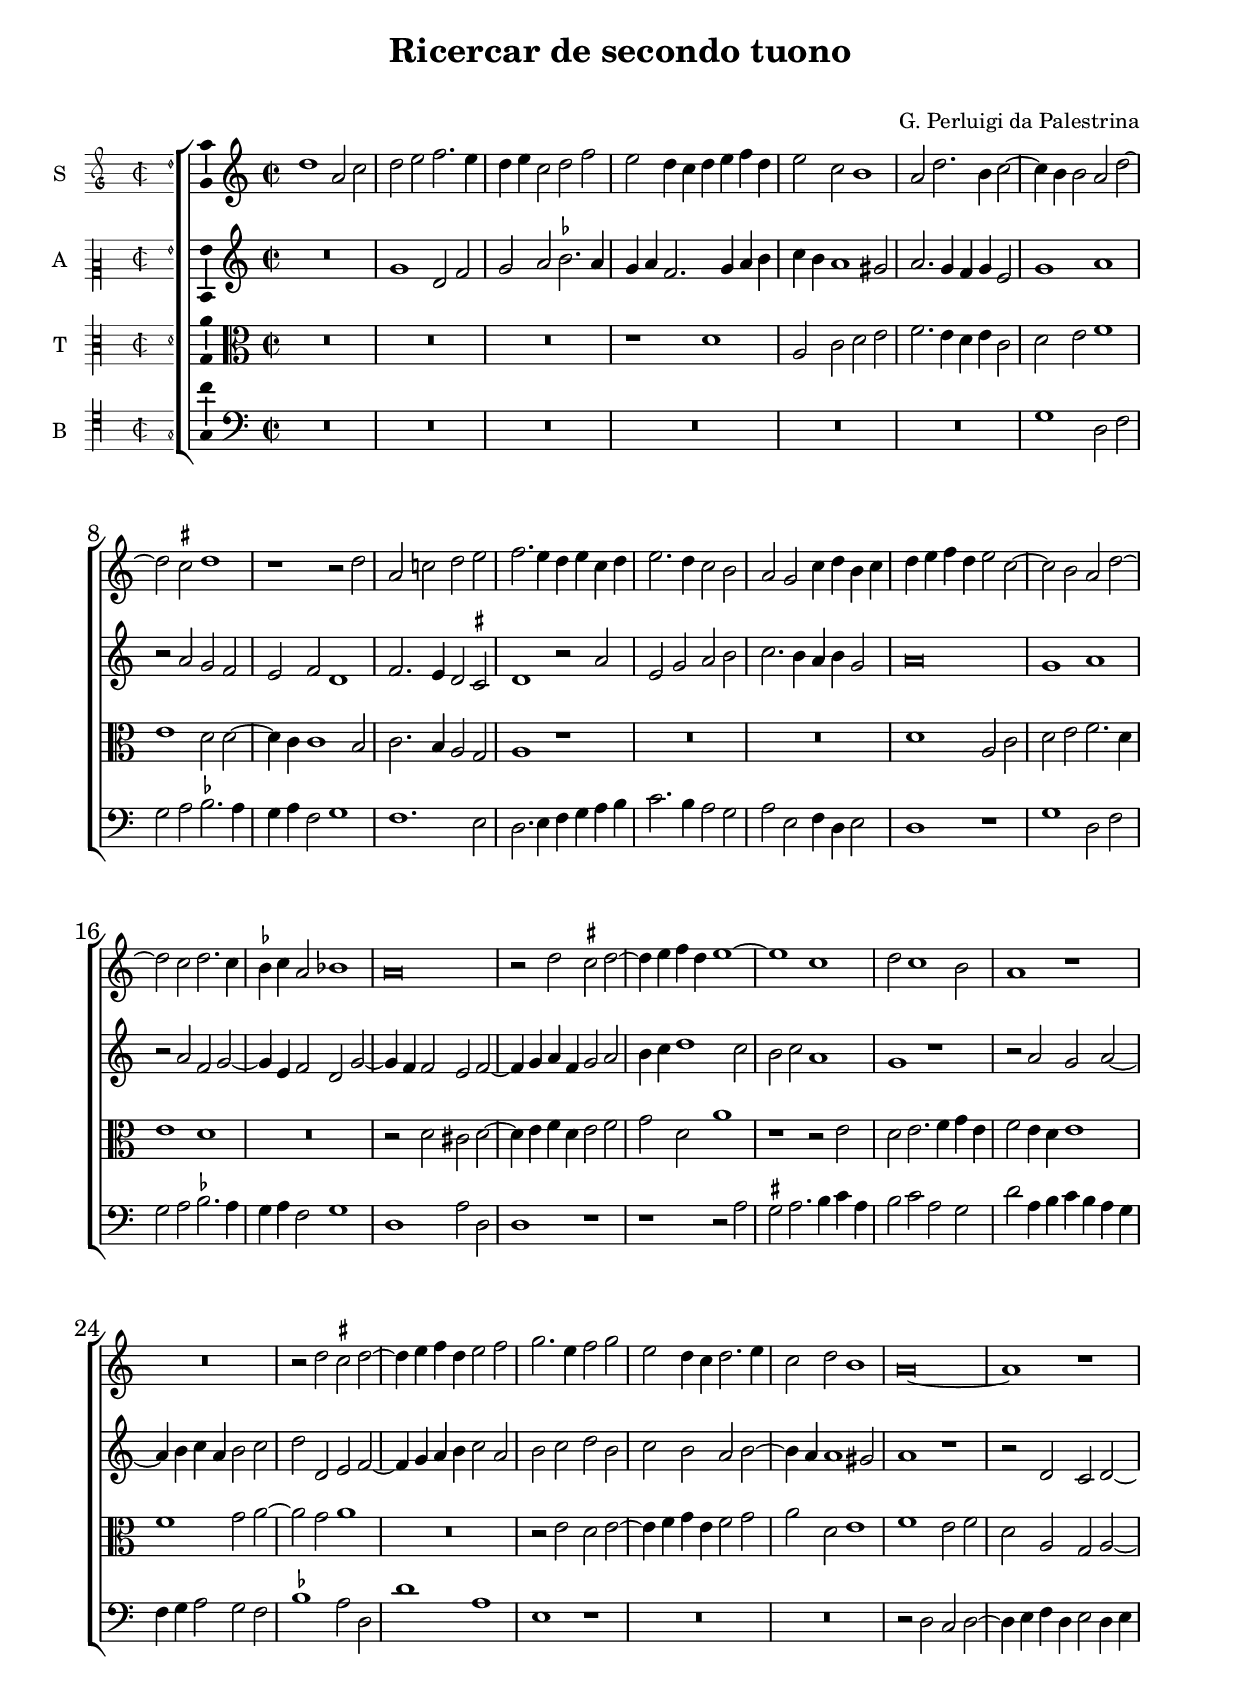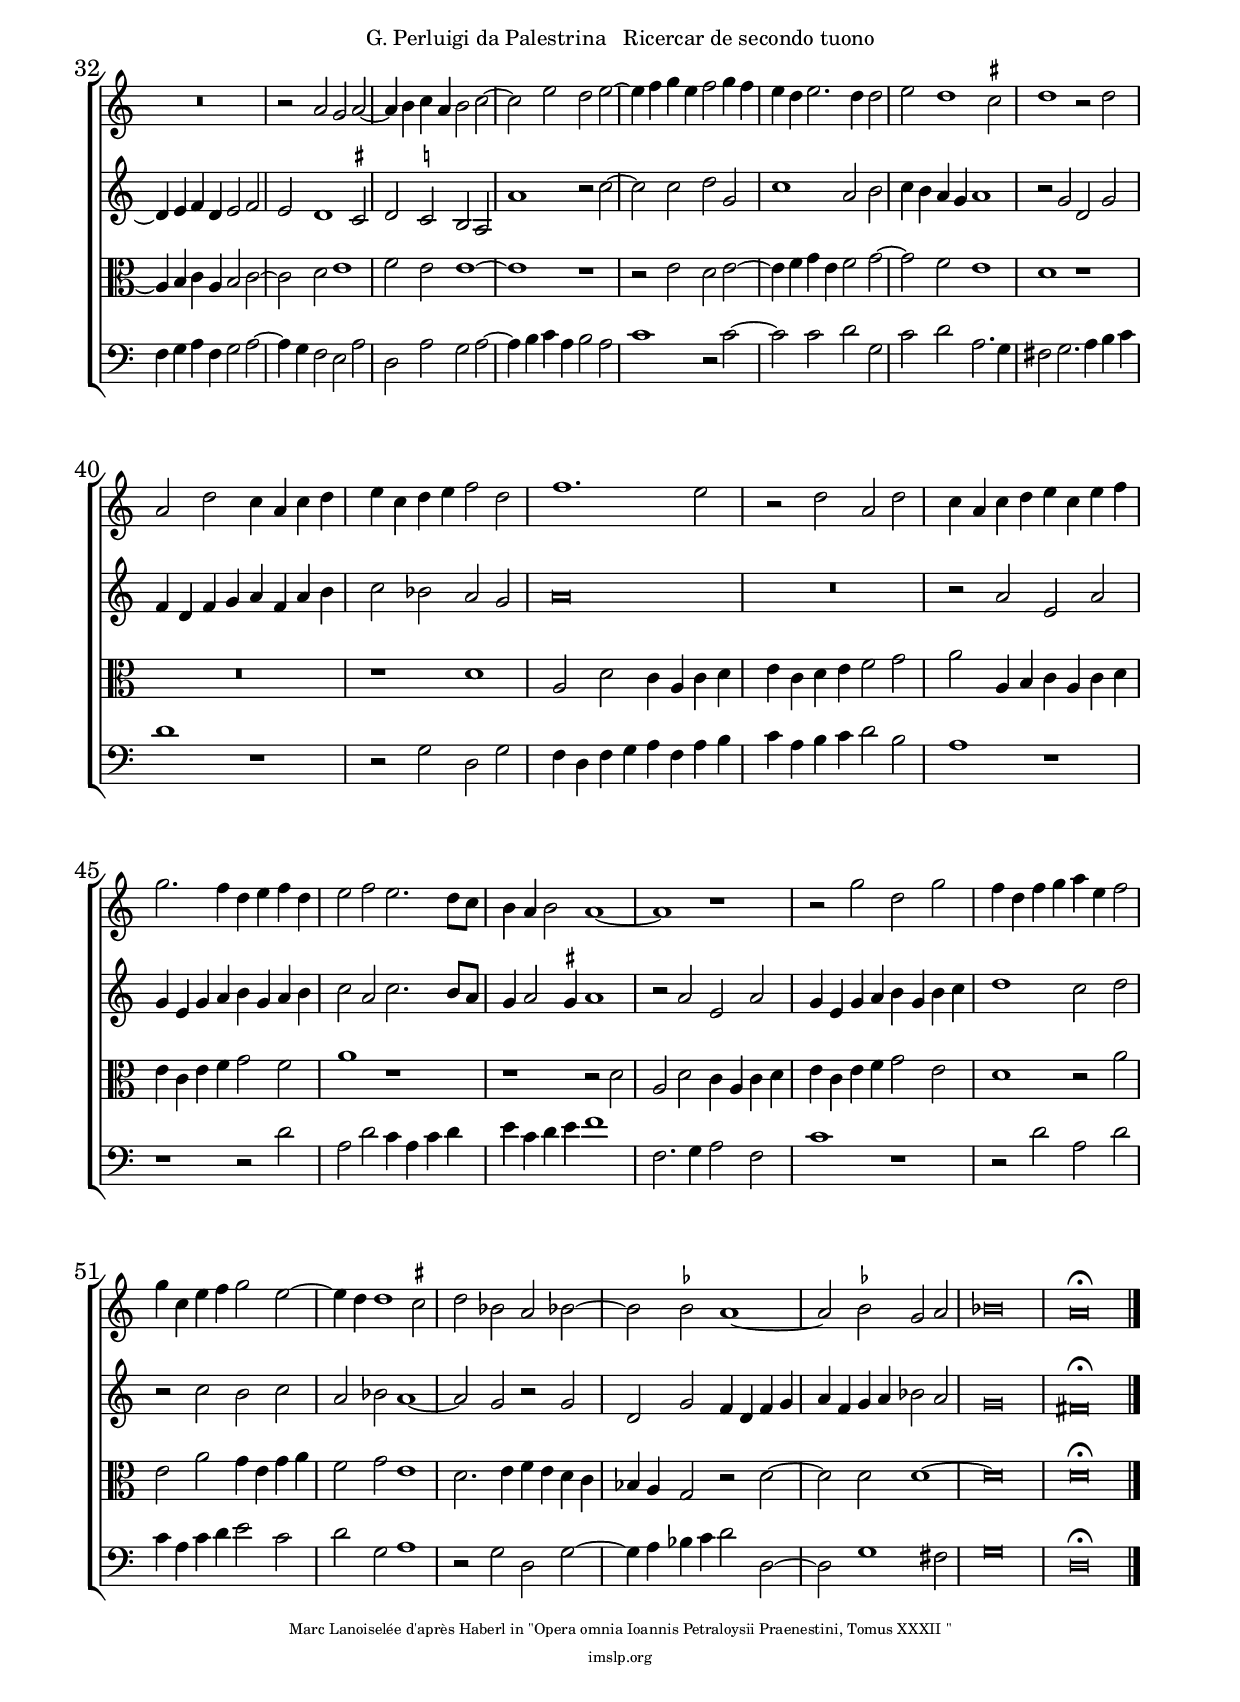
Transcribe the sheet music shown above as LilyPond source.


\paper {
  
  %indent = 20\mm  
  line-width = 176\mm		%160
  ragged-bottom = ##t
        oddHeaderMarkup = \markup \fill-line {
    % interpret markup if its not first page of the current book(part)
    \on-the-fly #not-first-page \line { "'"  \fromproperty #'header:title
"'" }
  }
  evenHeaderMarkup = \markup \fill-line {
    % interpret markup if its not first page of the current book(part)
    \on-the-fly #not-first-page \line {  \fromproperty #'header:composer " " \fromproperty #'header:title
 }
  }
  system-system-spacing = #'((basic-distance . 15) (padding . 1))
  bottom-margin = 15\mm
  
}

\layout {
  
     \context {
      \Score
      \override SpacingSpanner.common-shortest-duration =
        #(ly:make-moment 6/4)
    }
    \context {
    \Voice
    \consists "Ambitus_engraver"
    \override StaffSymbol.thickness = #1.75
  }
}


\version "2.19.40"

#(set-global-staff-size 18.4)

\header {
  
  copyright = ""
    
  title = "Ricercar de secondo tuono"
  
  subtitle = " "
  
  composer = "G. Perluigi da Palestrina"
  
  arranger = ""
  
  instrument = ""
  
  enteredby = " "
  
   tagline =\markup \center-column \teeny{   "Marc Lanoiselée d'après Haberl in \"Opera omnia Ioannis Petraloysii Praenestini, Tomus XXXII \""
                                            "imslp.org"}
  
  % metre = "metre"
  
  % opus = "opus"
  
  %piece = "Tragédie David et Jonathas 1688"
  
  % poet = "poet"
  
  %copyright = \markup { \fontsize #-3 "non-commercial copy Welcome. Arrangement Marc  Lanoiselée d'après fond Philidor BNF"}
  
  
  
  
  
}



%///////////////Outils pour Parties///////////////// 

%\partial 4*2 \repeat volta 2{   

%\alternative{{\partial 4*1 fin1 }  { fin2  \bar "|." }} 

%\set Staff.clefTransposition = #7

%^\markup{\center-column { (tr) }}

%\set Score.repeatCommands = #'((volta "1") ) 

%\set Score.repeatCommands = #'((volta #f))

%/////////////////////////////////////////////////////
ficta = { \once \set suggestAccidentals = ##t }
hem = ^\markup{  \pad-around #0.4 \rotate # -90  "[ "}  %hémiole sur une note

delb =\override Staff.BarLine.transparent = ##t %bar transparent
adelb = \revert Staff.BarLine.transparent           %fin bar transparent

Cbarre={  \numericTimeSignature  %C barré aves 4/2
  \time 2/1
  \once \override Staff.TimeSignature.stencil = #ly:text-interface::print 
  \once \override Staff.TimeSignature.text = \markup \musicglyph 
#"timesig.C22" 
  \time 4/2 }

%************PartieUn**********************************
IncipitPartieUn ={ 
  
    \time 2/2
    \clef "petrucci-g"
    \key c \major
    d''1}

PartieUn = {
  \override NoteHead.style = #'baroque
   \override Score.BarNumber.font-size = #1
 \clef "treble"
 \key c\major
 \time 4/2
 \Cbarre
  d''1 a'2 c''2  |  % 1
 d''2 e''2 f''2. e''4  |  % 2
 d''4 e''4 c''2 d''2 f''2  |  % 3
 e''2 d''4 c''4 d''4 e''4 f''4 d''4  |  % 4
 e''2 c''2 b'1  |  % 5
 a'2 d''2. b'4 c''2 ~    |  % 6
 c''4 b'4 b'2 a'2 d''2 ~  |  % 7

 d''2 \ficta cis''2 d''1  |  % 8
 r1 r2  d''2  |  % 9
 a'2 c''!2 d''2 e''2  |  % 10
 f''2. e''4 d''4 e''4 c''4 d''4  |  % 11
 e''2. d''4 c''2 b'2  |  % 12
 a'2 g'2 c''4 d''4 b'4 c''4  |  % 13
 d''4 e''4 f''4 d''4 e''2 c''2 ~  |  % 14
% %%%
 c''2 b'2 a'2 d''2 ~  |  % 15
 \break
 
 d''2 c''2 d''2. c''4  |  % 16
 \ficta bes'4 c''4 a'2 bes'!1  |  % 17
 a'\breve  |  % 18
 r2  d''2 \ficta cis''2 d''2 ~  |  % 19
 d''4 e''4 f''4 d''4 e''1 ~  |  % 20
 e''1 c''1  |  % 21
% %%%
 d''2 c''1 b'2  |  % 22
 a'1 r1   |  % 23
 \break
 R\breve   |  % 24
 r2  d''2 \ficta cis''2 d''2 ~  |  % 25
 d''4 e''4 f''4 d''4 e''2 f''2  |  % 26
 g''2. e''4 f''2 g''2  |  % 27
 e''2 d''4 c''4 d''2. e''4  |  % 28
 % %%
 c''2 d''2 b'1  |  % 29
 a'\breve ~  |  % 30
 a'1 r1   |  % 31
\break
 R\breve   |  % 32
 r2  a'2 g'2 a'2 ~  |  % 33
 a'4 b'4 c''4 a'4 b'2 c''2 ~  |  % 34
 c''2 e''2 d''2 e''2 ~  |  % 35
 % %%
 e''4 f''4 g''4 e''4 f''2 g''4 f''4  |  % 36
 e''4 d''4 e''2. d''4 d''2  |  % 37
 e''2 d''1 \ficta cis''2  |  % 38
 d''1 r2  d''2  |  % 39
 \break
 a'2 d''2 c''4 a'4 c''4 d''4  |  % 40
 e''4 c''4 d''4 e''4 f''2 d''2  |  % 41
 f''1. e''2  |  % 42
 % %%
 r2  d''2 a'2 d''2  |  % 43
 c''4 a'4 c''4 d''4 e''4 c''4 e''4 f''4  |  % 44
 g''2. f''4 d''4 e''4 f''4 d''4  |  % 45
 e''2 f''2 e''2. d''8 c''8  |  % 46
 b'4 a'4 b'2 a'1 ~  |  % 47
 a'1 r1   |  % 48
 r2  g''2 d''2 g''2  |  % 49
 % %%
 f''4 d''4 f''4 g''4 a''4 e''4 f''2  |  % 50
 g''4 c''4 e''4 f''4 g''2 e''2 ~  |  % 51
 e''4 d''4 d''1 \ficta cis''2  |  % 52
 d''2 bes'2 a'2 bes'!2 ~  |  % 53
 bes'2 \ficta bes'2 a'1 ~  |  % 54
 a'2 \ficta bes'2 g'2 a'2  |  % 55
 bes'\breve  |  % 56
 a'\breve^\fermata
 \bar "|."

 


  }
  
%************PartieDeux**********************************
IncipitPartieDeux ={ 
  
    \time 2/2
    \clef "petrucci-c2"
    \key c \major
    g'1}


PartieDeux = {
  \override NoteHead.style = #'baroque
 \clef "treble"  %"treble"
 \key c\major
 \time 4/2
 \Cbarre
  R\breve   |  % 1
 g'1 d'2 f'2  |  % 2
 g'2 a'2 \ficta bes'2. a'4  |  % 3
 g'4 a'4 f'2. g'4 a'4 b'4  |  % 4
 c''4 b'4 a'1 gis'2  |  % 5
 a'2. g'4 f'4 g'4 e'2  |  % 6
 g'1 a'1  |  % 7
 r2  a'2 g'2 f'2  |  % 8
 e'2 f'2 d'1  |  % 9
 f'2. e'4 d'2  \ficta cis'2  |  % 10
 d'1 r2  a'2  |  % 11
 e'2 g'2 a'2 b'2  |  % 12
 c''2. b'4 a'4 b'4 g'2  |  % 13
 a'\breve  |  % 14
 g'1 a'1  |  % 15
 r2  a'2 f'2 g'2 ~  |  % 16
 g'4 e'4 f'2 d'2 g'2 ~  |  % 17
 g'4 f'4 f'2 e'2 f'2 ~  |  % 18
 f'4 g'4 a'4 f'4 g'2 a'2  |  % 19
 b'4 c''4 d''1 c''2  |  % 20
 b'2 c''2 a'1  |  % 21
 g'1 r1   |  % 22
 r2  a'2 g'2 a'2 ~  |  % 23
 a'4 b'4 c''4 a'4 b'2 c''2  |  % 24
 d''2 d'2 e'2 f'2 ~  |  % 25
 f'4 g'4 a'4 b'4 c''2 a'2  |  % 26
 b'2 c''2 d''2 b'2  |  % 27
 c''2 b'2 a'2 b'2 ~  |  % 28
 b'4 a'4 a'1 gis'2  |  % 29
 a'1 r1   |  % 30
 r2  d'2 c'2 d'2 ~  |  % 31
 d'4 e'4 f'4 d'4 e'2 f'2  |  % 32
 e'2 d'1 \ficta cis'2  |  % 33
 d'2 \ficta c'!2 b2 a2  |  % 34
 a'1 r2  c''2 ~  |  % 35
 c''2 c''2 d''2 g'2  |  % 36
 c''1 a'2 b'2  |  % 37
 c''4 b'4 a'4 g'4 a'1  |  % 38
 r2  g'2 d'2 g'2  |  % 39
 f'4 d'4 f'4 g'4 a'4 f'4 a'4 b'4  |  % 40
 c''2 bes'2 a'2 g'2  |  % 41
 a'\breve  |  % 42
 R\breve   |  % 43
 r2  a'2 e'2 a'2  |  % 44
 g'4 e'4 g'4 a'4 b'4 g'4 a'4 b'4  |  % 45
 c''2 a'2 c''2. b'8 a'8  |  % 46
 g'4 a'2 \ficta gis'!4 a'1  |  % 47
 r2  a'2 e'2 a'2  |  % 48
 g'4 e'4 g'4 a'4 b'4 g'4 b'4 c''4  |  % 49
 d''1 c''2 d''2  |  % 50
 r2  c''2 b'2 c''2  |  % 51
 a'2 bes'2 a'1 ~  |  % 52
 a'2 g'2 r2  g'2  |  % 53
 d'2 g'2 f'4 d'4 f'4 g'4  |  % 54
 a'4 f'4 g'4 a'4 bes'2 a'2  |  % 55
 g'\breve  |  % 56
 fis'\breve^\fermata
 \bar "|."


}


%****************Partietrois********************************
IncipitPartieTrois ={   
    \time 2/2
    \clef "petrucci-c3"
    \key c \major
    d'1}



PartieTrois = {
  \override NoteHead.style = #'baroque
 \clef "alto"
 \key c\major
 \time 4/2
 \Cbarre
 R\breve*3   |  % 1
 %R\breve   |  % 2
 %R\breve   |  % 3
 r1  d'1  |  % 4
 a2 c'2 d'2 e'2  |  % 5
 f'2. e'4 d'4 e'4 c'2  |  % 6
 d'2 e'2 f'1  |  % 7
 e'1 d'2 d'2 ~  |  % 8
 d'4 c'4 c'1 b2  |  % 9
 c'2. b4 a2 g2  |  % 10
 a1 r1   |  % 11
 R\breve*2   |  % 12
 
 d'1 a2 c'2  |  % 14
 d'2 e'2 f'2. d'4  |  % 15
 e'1 d'1  |  % 16
 R\breve   |  % 17
 r2  d'2 cis'2 d'2 ~  |  % 18
 d'4 e'4 f'4 d'4 e'2 f'2  |  % 19
 g'2 d'2 a'1  |  % 20
 r1 r2 e'2  |  % 21
 d'2 e'2. f'4 g'4 e'4  |  % 22
 f'2 e'4 d'4 e'1  |  % 23
 f'1 g'2 a'2 ~  |  % 24
 a'2 g'2 a'1  |  % 25
 R\breve   |  % 26
 r2  e'2 d'2 e'2 ~  |  % 27
 e'4 f'4 g'4 e'4 f'2 g'2  |  % 28
 a'2 d'2 e'1  |  % 29
 f'1 e'2 f'2   |  % 30
 d'2 a2 g2 a2 ~  |  % 31
 a4 b4 c'4 a4 b2 c'2 ~  |  % 32
 c'2 d'2 e'1  |  % 33
 f'2 e'2 e'1 ~  |  % 34
 e'1 r1   |  % 35
 r2  e'2 d'2 e'2 ~   |  % 36
 e'4 f'4 g'4 e'4 f'2 g'2 ~  |  % 37
 g'2 f'2 e'1  |  % 38
 d'1 r1   |  % 39
 R\breve   |  % 40
 r1  d'1  |  % 41
 a2 d'2 c'4 a4 c'4 d'4  |  % 42
 e'4 c'4 d'4 e'4 f'2 g'2  |  % 43
 a'2 a4 b4 c'4 a4 c'4 d'4  |  % 44
 \break
 e'4 c'4 e'4 f'4 g'2 f'2  |  % 45
 a'1 r1   |  % 46
 r1 r2 d'2  |  % 47
 a2 d'2 c'4 a4 c'4 d'4  |  % 48
 e'4 c'4 e'4 f'4 g'2 e'2  |  % 49
 d'1 r2  a'2  |  % 50
 e'2 a'2 g'4 e'4 g'4 a'4  |  % 51
 f'2 g'2 e'1  |  % 52
 d'2. e'4 f'4 e'4 d'4 c'4  |  % 53
 bes4 a4 g2 r2  d'2 ~  |  % 54
 d'2 d'2 d'1 ~  |  % 55
 d'\breve  |  % 56
 d'\breve^\fermata
 \bar "|."
  

}


%****************PartieQuatre********************************
IncipitPartieQuatre ={   
     \time 2/2
    \clef "petrucci-c4"
    \key c \major
    g1}


PartieQuatre = {
  \override NoteHead.style = #'baroque
  \clef "bass"
 \key c\major
 \time 4/2
 \Cbarre
 R\breve*6   |  % 1
  g1 d2 f2  |  % 7
 g2 a2 \ficta bes2. a4  |  % 8
 g4 a4 f2 g1  |  % 9
 f1. e2  |  % 10
 d2. e4 f4 g4 a4 b4  |  % 11
 c'2. b4 a2 g2  |  % 12
 a2 e2 f4 d4 e2  |  % 13
 d1 r1   |  % 14
 g1 d2 f2  |  % 15
 g2 a2 \ficta bes2. a4  |  % 16
 g4 a4 f2 g1  |  % 17
 d1 a2 d2  |  % 18
 d1 r1   |  % 19
 r1 r2  a2  |  % 20
 \ficta gis2 a2. b4 c'4 a4  |  % 21
 b2 c'2 a2 g2  |  % 22
 d'2 a4 b4 c'4 b4 a4 g4  |  % 23
 f4 g4 a2 g2 f2  |  % 24
 \ficta bes1 a2 d2  |  % 25
 d'1 a1  |  % 26
 e1 r1   |  % 27
 R\breve*2   |  % 28
 
 r2  d2 c2 d2 ~  |  % 30
 d4 e4 f4 d4 e2 d4 e4  |  % 31
 f4 g4 a4 f4 g2 a2 ~  |  % 32
 a4 g4 f2 e2 a2  |  % 33
 d2 a2 g2 a2 ~  |  % 34
 a4 b4 c'4 a4 b2 a2  |  % 35
 c'1 r2  c'2~  |  % 36
 c'2 c'2 d'2 g2  |  % 37
 c'2 d'2 a2. g4  |  % 38
 fis2 g2. a4 b4 c'4  |  % 39
 d'1 r1   |  % 40
 r2  g2 d2 g2  |  % 41
 f4 d4 f4 g4 a4 f4 a4 b4  |  % 42
 c'4 a4 b4 c'4 d'2 b2  |  % 43
 a1 r1   |  % 44
 r1 r2 d'2  |  % 45
 a2 d'2 c'4 a4 c'4 d'4  |  % 46
 e'4 c'4 d'4 e'4 f'1  |  % 47
 f2. g4 a2 f2  |  % 48
 c'1 r1   |  % 49
 r2  d'2 a2 d'2  |  % 50
 c'4 a4 c'4 d'4 e'2 c'2  |  % 51
 d'2 g2 a1  |  % 52
 r2  g2 d2 g2 ~  |  % 53
 g4 a4 bes4 c'4 d'2 d2 ~  |  % 54
 d2 g1 fis2  |  % 55
 g\breve  |  % 56
 d\breve^\fermata
 \bar "|."


}

%************PartieCinq**************************
IncipitPartieCinq ={   
    \time 4/4
    \clef "petrucci-f3"
    \key c \major
    a1}

PartieCinq = {
  \override NoteHead.style = #'baroque
  
}
%******* Paroles ****************


%+++++++++++++++++++++++VoixUnI+++++++++
VoixUnI = \lyricmode {
  _
  
}

%++++++++++++++++++++ VoixDeuxI+++++++++++
VoixDeuxI =  \lyricmode { 
  _
 
}
%++++++++++++++++++ VoixTroisI +++++++++++
VoixTroisI =  \lyricmode { 
  _
}



%++++++++++++++++ Voix TroisI ++++++++++
VoixTroisI =  \lyricmode {  	 
 _
}

%++++++++++++++++ Voix TroisI ++++++++++
VoixQuatre =  \lyricmode {  	 
 _
}
%+++++++++Fin des paroles+++++

%************************************************
\score {
  
  
  \new ChoirStaff { 
    <<

   \new Voice = "PartieUn"  <<

      \set Staff.instrumentName = #"S"
      \incipit \IncipitPartieUn
      
      \PartieUn 
      
    >>
    %-----------------------------------------------------------
    \new Voice = "PartieUn"  <<

      \set Staff.instrumentName = #"A"
      \incipit \IncipitPartieDeux
      
      \PartieDeux
      
      
    >>
    
    %----------------------------------------------------------
    
   \new Voice = "PartieUn"  <<

      \set Staff.instrumentName = #"T"
      \incipit \IncipitPartieTrois
      \PartieTrois
      
   >>
    %--------------------------------------------------------------
    
    \new Voice = "PartieUn"  <<

      \set Staff.instrumentName = #"B"
      \incipit \IncipitPartieQuatre
    
    \PartieQuatre
    
    
    >>
 
    %---------------------------------------------------------------
    
     
  >>
}
   \layout {
     
   }
 \midi {
       \set Score.midiInstrument = #"oboe"
    \tempo 1 = 44
  }
}

